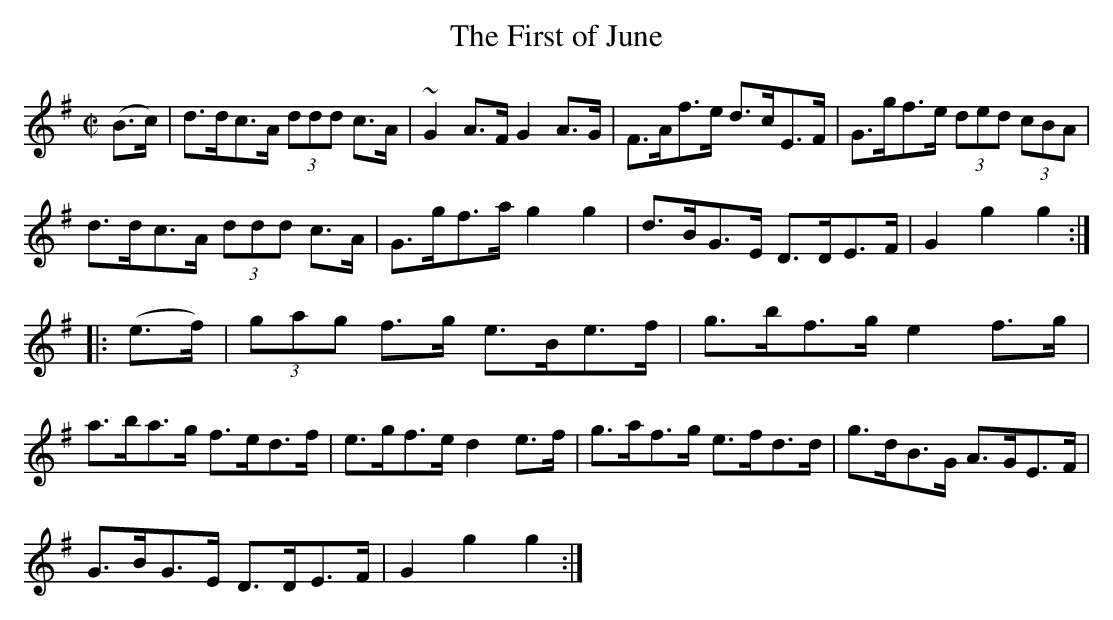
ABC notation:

X:1
T: The First of June
M: C|
L: 1/8
K: G
(B>c)|d>dc>A (3ddd c>A|~G2 A>F G2 A>G|F>Af>e d>cE>F|G>gf>e (3ded (3cBA|
d>dc>A (3ddd c>A|G>gf>a g2 g2|d>BG>E D>DE>F|G2 g2 g2:|
|:(e>f)|(3gag f>g e>Be>f|g>bf>g e2 f>g|
a>ba>g f>ed>f|e>gf>e d2 e>f|g>af>g e>fd>d|g>dB>G A>GE>F|
G>BG>E D>DE>F|G2 g2 g2:|
